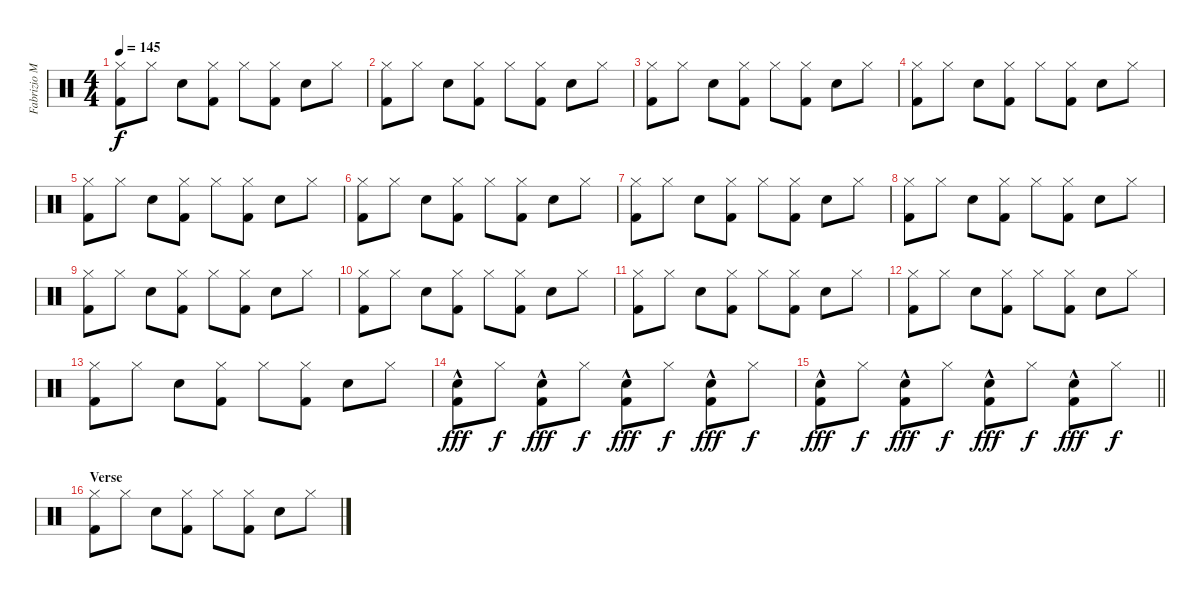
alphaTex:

\track ("Fabrizio Moretti" "Fabrizio M") {instrument percussion}
\staff {score}
\articulation defaults
\ts (4 4)
\tempo 145
\clef neutral
\ks c
("Hi-Hat (closed)" "Kick (hit) 2").8{dy f} "Hi-Hat (closed)".8 "Snare (hit) 2".8 ("Hi-Hat (closed)" "Kick (hit) 2").8 "Hi-Hat (closed)".8 ("Hi-Hat (closed)" "Kick (hit) 2").8 "Snare (hit) 2".8 "Hi-Hat (closed)".8 |
("Hi-Hat (closed)" "Kick (hit) 2").8 "Hi-Hat (closed)".8 "Snare (hit) 2".8 ("Hi-Hat (closed)" "Kick (hit) 2").8 "Hi-Hat (closed)".8 ("Hi-Hat (closed)" "Kick (hit) 2").8 "Snare (hit) 2".8 "Hi-Hat (closed)".8 |
("Hi-Hat (closed)" "Kick (hit) 2").8 "Hi-Hat (closed)".8 "Snare (hit) 2".8 ("Hi-Hat (closed)" "Kick (hit) 2").8 "Hi-Hat (closed)".8 ("Hi-Hat (closed)" "Kick (hit) 2").8 "Snare (hit) 2".8 "Hi-Hat (closed)".8 |
("Hi-Hat (closed)" "Kick (hit) 2").8 "Hi-Hat (closed)".8 "Snare (hit) 2".8 ("Hi-Hat (closed)" "Kick (hit) 2").8 "Hi-Hat (closed)".8 ("Hi-Hat (closed)" "Kick (hit) 2").8 "Snare (hit) 2".8 "Hi-Hat (closed)".8 |
("Hi-Hat (closed)" "Kick (hit) 2").8 "Hi-Hat (closed)".8 "Snare (hit) 2".8 ("Hi-Hat (closed)" "Kick (hit) 2").8 "Hi-Hat (closed)".8 ("Hi-Hat (closed)" "Kick (hit) 2").8 "Snare (hit) 2".8 "Hi-Hat (closed)".8 |
("Hi-Hat (closed)" "Kick (hit) 2").8 "Hi-Hat (closed)".8 "Snare (hit) 2".8 ("Hi-Hat (closed)" "Kick (hit) 2").8 "Hi-Hat (closed)".8 ("Hi-Hat (closed)" "Kick (hit) 2").8 "Snare (hit) 2".8 "Hi-Hat (closed)".8 |
("Hi-Hat (closed)" "Kick (hit) 2").8 "Hi-Hat (closed)".8 "Snare (hit) 2".8 ("Hi-Hat (closed)" "Kick (hit) 2").8 "Hi-Hat (closed)".8 ("Hi-Hat (closed)" "Kick (hit) 2").8 "Snare (hit) 2".8 "Hi-Hat (closed)".8 |
("Hi-Hat (closed)" "Kick (hit) 2").8 "Hi-Hat (closed)".8 "Snare (hit) 2".8 ("Hi-Hat (closed)" "Kick (hit) 2").8 "Hi-Hat (closed)".8 ("Hi-Hat (closed)" "Kick (hit) 2").8 "Snare (hit) 2".8 "Hi-Hat (closed)".8 |
("Hi-Hat (closed)" "Kick (hit) 2").8 "Hi-Hat (closed)".8 "Snare (hit) 2".8 ("Hi-Hat (closed)" "Kick (hit) 2").8 "Hi-Hat (closed)".8 ("Hi-Hat (closed)" "Kick (hit) 2").8 "Snare (hit) 2".8 "Hi-Hat (closed)".8 |
("Hi-Hat (closed)" "Kick (hit) 2").8 "Hi-Hat (closed)".8 "Snare (hit) 2".8 ("Hi-Hat (closed)" "Kick (hit) 2").8 "Hi-Hat (closed)".8 ("Hi-Hat (closed)" "Kick (hit) 2").8 "Snare (hit) 2".8 "Hi-Hat (closed)".8 |
("Hi-Hat (closed)" "Kick (hit) 2").8 "Hi-Hat (closed)".8 "Snare (hit) 2".8 ("Hi-Hat (closed)" "Kick (hit) 2").8 "Hi-Hat (closed)".8 ("Hi-Hat (closed)" "Kick (hit) 2").8 "Snare (hit) 2".8 "Hi-Hat (closed)".8 |
("Hi-Hat (closed)" "Kick (hit) 2").8 "Hi-Hat (closed)".8 "Snare (hit) 2".8 ("Hi-Hat (closed)" "Kick (hit) 2").8 "Hi-Hat (closed)".8 ("Hi-Hat (closed)" "Kick (hit) 2").8 "Snare (hit) 2".8 "Hi-Hat (closed)".8 |
("Hi-Hat (closed)" "Kick (hit) 2").8 "Hi-Hat (closed)".8 "Snare (hit) 2".8 ("Hi-Hat (closed)" "Kick (hit) 2").8 "Hi-Hat (closed)".8 ("Hi-Hat (closed)" "Kick (hit) 2").8 "Snare (hit) 2".8 "Hi-Hat (closed)".8 |
("Snare (hit) 2"{hac} "Kick (hit) 2").8{dy fff} "Hi-Hat (closed)".8{dy f} ("Snare (hit) 2"{hac} "Kick (hit) 2").8{dy fff} "Hi-Hat (closed)".8{dy f} ("Snare (hit) 2"{hac} "Kick (hit) 2").8{dy fff} "Hi-Hat (closed)".8{dy f} ("Snare (hit) 2"{hac} "Kick (hit) 2").8{dy fff} "Hi-Hat (closed)".8{dy f} |
\barLineRight lightlight
("Snare (hit) 2"{hac} "Kick (hit) 2").8{dy fff} "Hi-Hat (closed)".8{dy f} ("Snare (hit) 2"{hac} "Kick (hit) 2").8{dy fff} "Hi-Hat (closed)".8{dy f} ("Snare (hit) 2"{hac} "Kick (hit) 2").8{dy fff} "Hi-Hat (closed)".8{dy f} ("Snare (hit) 2"{hac} "Kick (hit) 2").8{dy fff} "Hi-Hat (closed)".8{dy f} |
\section ("" "Verse")
("Hi-Hat (closed)" "Kick (hit) 2").8 "Hi-Hat (closed)".8 "Snare (hit) 2".8 ("Hi-Hat (closed)" "Kick (hit) 2").8 "Hi-Hat (closed)".8 ("Hi-Hat (closed)" "Kick (hit) 2").8 "Snare (hit) 2".8 "Hi-Hat (closed)".8
